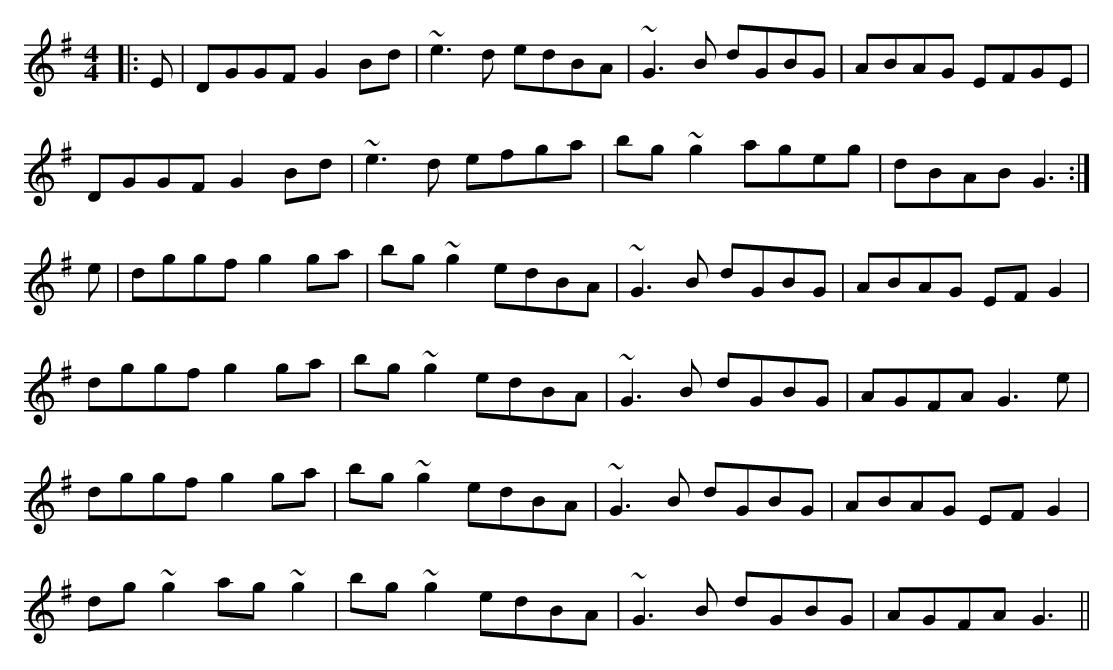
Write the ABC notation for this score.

X:1
M:4/4
K:G
|:E|DGGF G2Bd|~e3d edBA|~G3B dGBG|ABAG EFGE|
DGGF G2Bd|~e3d efga|bg~g2 ageg|dBAB G3:|
e|dggf g2 ga|bg~g2 edBA|~G3B dGBG|ABAG EFG2|
dggf g2 ga|bg~g2 edBA|~G3B dGBG|AGFA G3e|
dggf g2 ga|bg~g2 edBA|~G3B dGBG|ABAG EFG2|
dg~g2 ag~g2|bg~g2 edBA|~G3B dGBG|AGFA G3||
